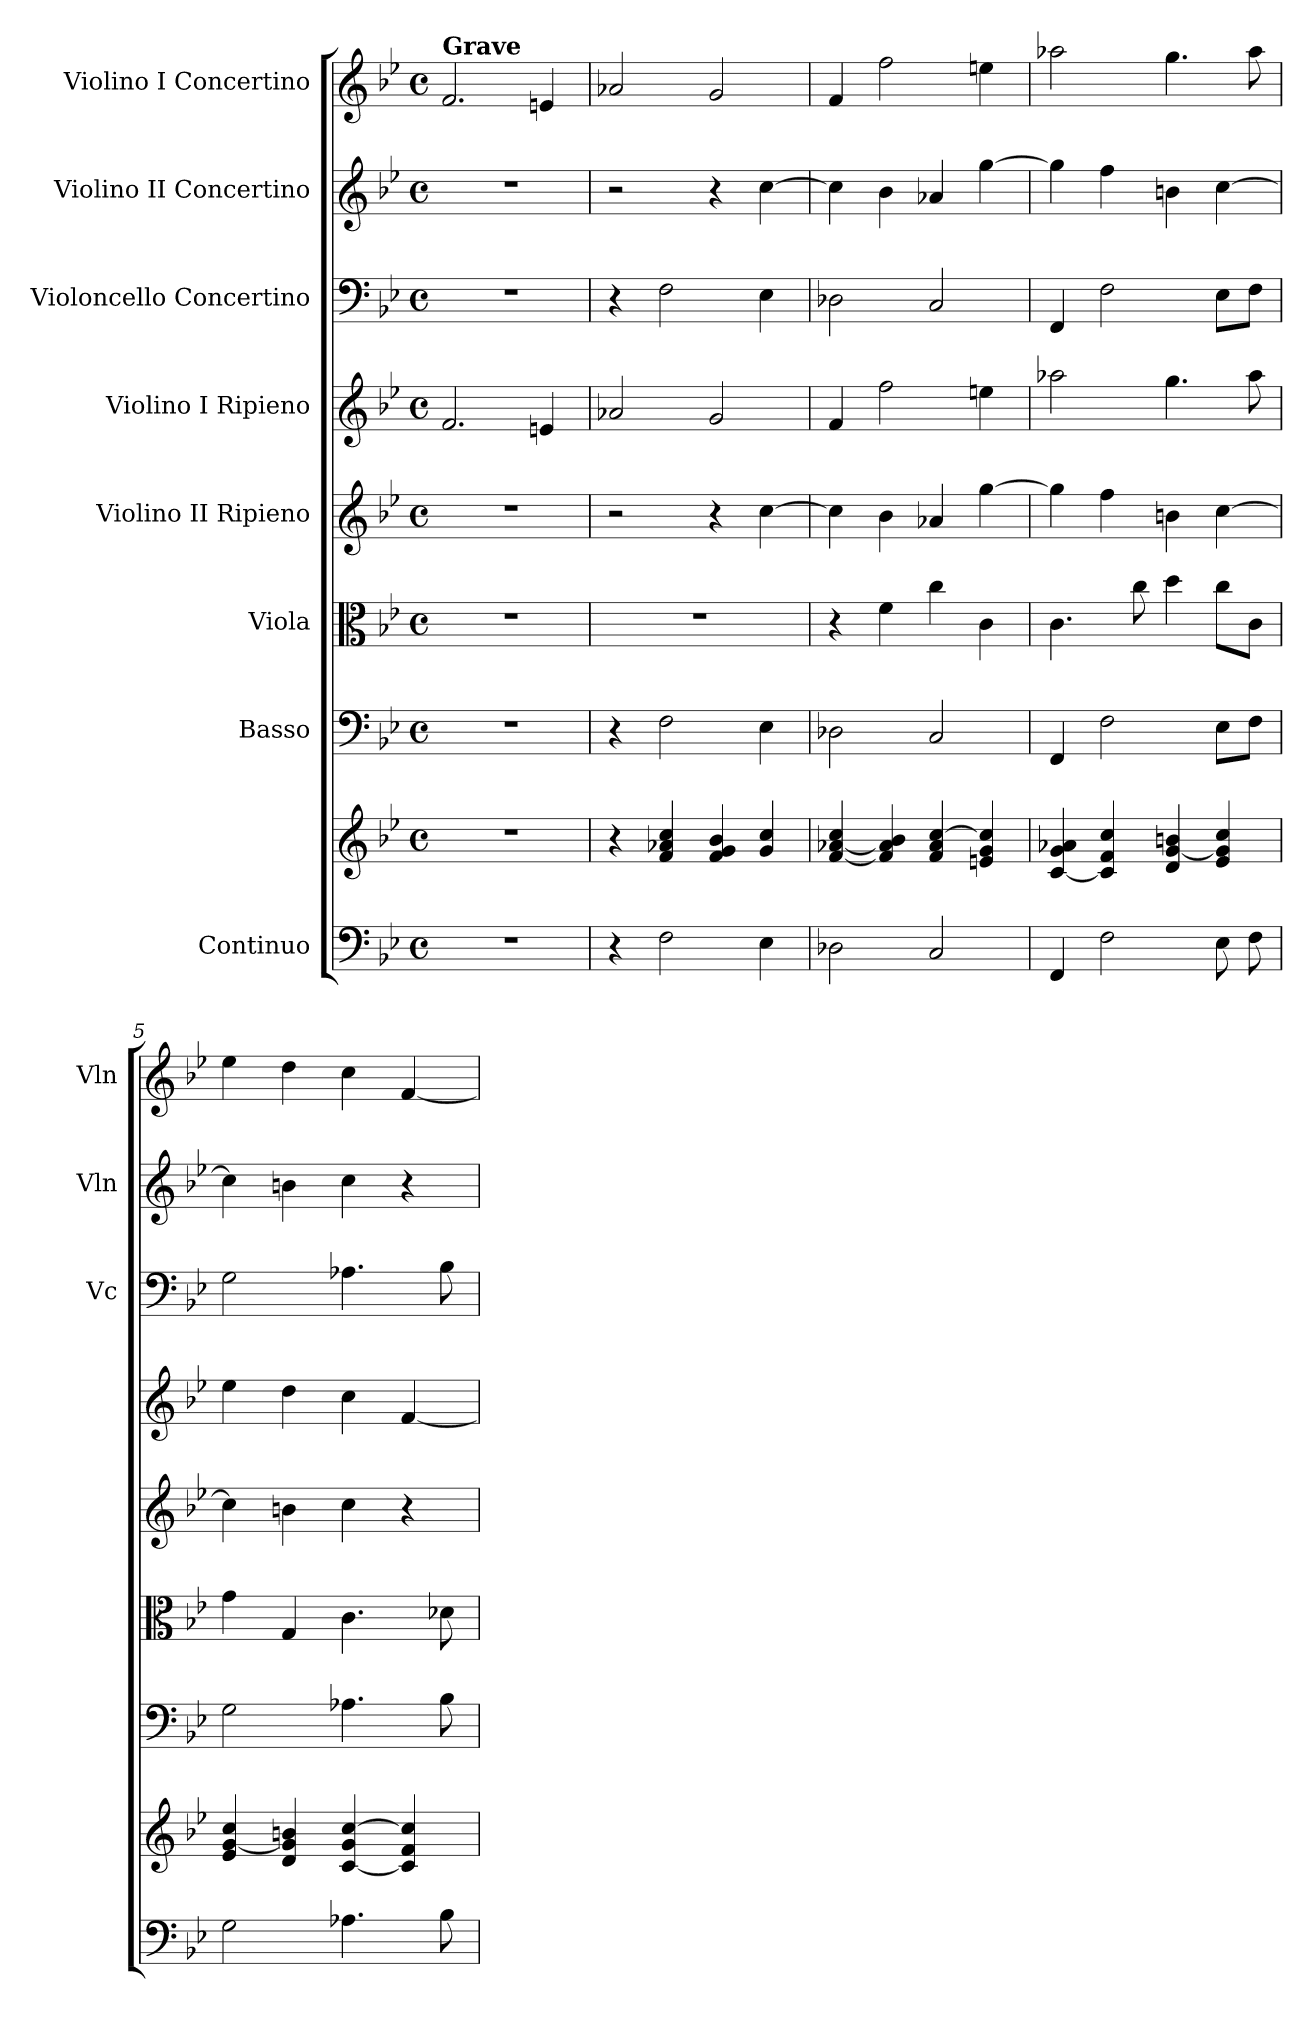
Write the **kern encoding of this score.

**kern	**kern	**kern	**kern	**kern	**kern	**kern	**kern	**kern
*part8	*part8	*part7	*part6	*part5	*part4	*part3	*part2	*part1
*staff9	*staff8	*staff7	*staff6	*staff5	*staff4	*staff3	*staff2	*staff1
*I"Continuo	*	*I"Basso	*I"Viola	*I"Violino II Ripieno	*I"Violino I Ripieno	*I"Violoncello Concertino	*I"Violino II Concertino	*I"Violino I Concertino
*	*	*	*	*	*	*I'Vc	*I'Vln	*I'Vln
!!LO:PB:g=z
*clefF4	*clefG2	*clefF4	*clefC3	*clefG2	*clefG2	*clefF4	*clefG2	*clefG2
*k[b-e-]	*k[b-e-]	*k[b-e-]	*k[b-e-]	*k[b-e-]	*k[b-e-]	*k[b-e-]	*k[b-e-]	*k[b-e-]
*M4/4	*M4/4	*M4/4	*M4/4	*M4/4	*M4/4	*M4/4	*M4/4	*M4/4
*met(c)	*met(c)	*met(c)	*met(c)	*met(c)	*met(c)	*met(c)	*met(c)	*met(c)
=1	=1	=1	=1	=1	=1	=1	=1	=1
!	!	!	!	!	!	!	!	!LO:TX:a:B:t=Grave
1r	1r	1r	1r	1r	2.f/	1r	1r	2.f/
.	.	.	.	.	4en/	.	.	4en/
=2	=2	=2	=2	=2	=2	=2	=2	=2
4r	4r	4r	1r	2r	2a-X/	4r	2r	2a-X/
2F\	4f/ 4a-X/ 4cc/	2F\	.	.	.	2F\	.	.
.	4f/ 4g/ 4b-/	.	.	4r	2g/	.	4r	2g/
4E-\	4g/ 4cc/	4E-\	.	[4cc\	.	4E-\	[4cc\	.
=3	=3	=3	=3	=3	=3	=3	=3	=3
2D-X\	[4f/ [4a-X/ 4cc/	2D-X\	4r	4cc\]	4f/	2D-X\	4cc\]	4f/
.	4f/] 4a-/] 4b-/	.	4f\	4b-\	2ff\	.	4b-\	2ff\
2C/	4f/ 4a-/ [4cc/	2C/	4cc\	4a-X/	.	2C/	4a-X/	.
.	4en/ 4g/ 4cc/]	.	4c\	[4gg\	4een\	.	[4gg\	4een\
=4	=4	=4	=4	=4	=4	=4	=4	=4
4FF/	[4c/ 4g/ 4a-X/	4FF/	4.c\	4gg\]	2aa-X\	4FF/	4gg\]	2aa-X\
2F\	4c/] 4f/ 4cc/	2F\	.	4ff\	.	2F\	4ff\	.
.	.	.	8cc\	.	.	.	.	.
.	4d/ [4g/ 4bn/	.	4dd\	4bn\	4.gg\	.	4bn\	4.gg\
8E-\	4e-/ 4g/] 4cc/	8E-\L	8cc\L	[4cc\	.	8E-\L	[4cc\	.
8F\	.	8F\J	8c\J	.	8aa-\	8F\J	.	8aa-\
=5	=5	=5	=5	=5	=5	=5	=5	=5
2G\	4e-/ [4g/ 4cc/	2G\	4g\	4cc\]	4ee-\	2G\	4cc\]	4ee-\
.	4d/ 4g/] 4bn/	.	4G/	4bn\	4dd\	.	4bn\	4dd\
4.A-X\	[4c/ 4g/ [4cc/	4.A-X\	4.c\	4cc\	4cc\	4.A-X\	4cc\	4cc\
.	4c/] 4f/ 4cc/]	.	.	4r	[4f/	.	4r	[4f/
8B-\	.	8B-\	8d-X\	.	.	8B-\	.	.
=	=	=	=	=	=	=	=	=
*-	*-	*-	*-	*-	*-	*-	*-	*-
